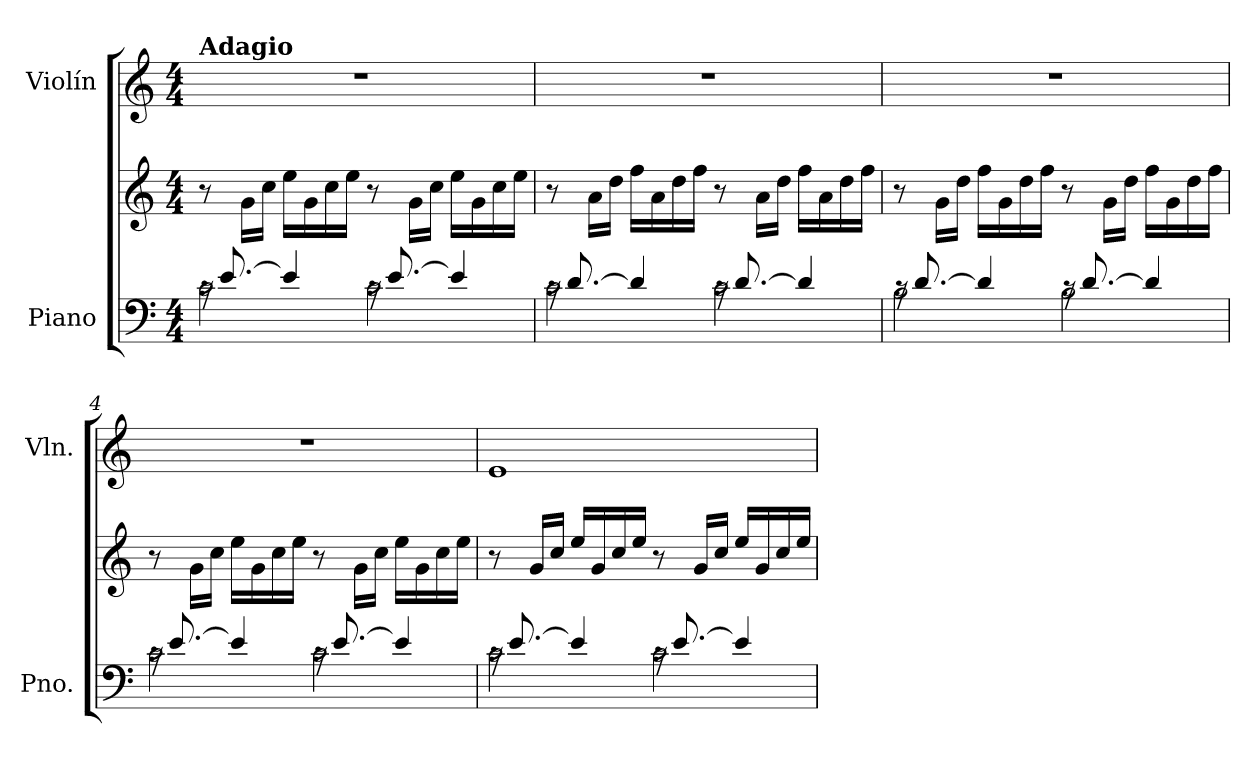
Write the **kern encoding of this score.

**kern	**kern	**kern
*part2	*part2	*part1
*staff3	*staff2	*staff1
*I"Piano	*	*I"Violín
*I'Pno.	*	*I'Vln.
*clefF4	*clefG2	*clefG2
*k[]	*k[]	*k[]
*M4/4	*M4/4	*M4/4
=1	=1	=1
*^	*	*
!	!	!	!LO:TX:a:B:t=Adagio
16rc	2c\	8r	1r
[8.e/	.	.	.
.	.	16g\LL	.
.	.	16cc\JJ	.
4e/]	.	16ee\LL	.
.	.	16g\	.
.	.	16cc\	.
.	.	16ee\JJ	.
16rc	2c\	8r	.
[8.e/	.	.	.
.	.	16g\LL	.
.	.	16cc\JJ	.
4e/]	.	16ee\LL	.
.	.	16g\	.
.	.	16cc\	.
.	.	16ee\JJ	.
=2	=2	=2	=2
16rc	2c\	8r	1r
[8.d/	.	.	.
.	.	16a\LL	.
.	.	16dd\JJ	.
4d/]	.	16ff\LL	.
.	.	16a\	.
.	.	16dd\	.
.	.	16ff\JJ	.
16rc	2c\	8r	.
[8.d/	.	.	.
.	.	16a\LL	.
.	.	16dd\JJ	.
4d/]	.	16ff\LL	.
.	.	16a\	.
.	.	16dd\	.
.	.	16ff\JJ	.
=3	=3	=3	=3
16rc	2B\	8r	1r
[8.d/	.	.	.
.	.	16g\LL	.
.	.	16dd\JJ	.
4d/]	.	16ff\LL	.
.	.	16g\	.
.	.	16dd\	.
.	.	16ff\JJ	.
16rc	2B\	8r	.
[8.d/	.	.	.
.	.	16g\LL	.
.	.	16dd\JJ	.
4d/]	.	16ff\LL	.
.	.	16g\	.
.	.	16dd\	.
.	.	16ff\JJ	.
!!LO:LB:g=z
=4	=4	=4	=4
16rc	2c\	8r	1r
[8.e/	.	.	.
.	.	16g\LL	.
.	.	16cc\JJ	.
4e/]	.	16ee\LL	.
.	.	16g\	.
.	.	16cc\	.
.	.	16ee\JJ	.
16rc	2c\	8r	.
[8.e/	.	.	.
.	.	16g\LL	.
.	.	16cc\JJ	.
4e/]	.	16ee\LL	.
.	.	16g\	.
.	.	16cc\	.
.	.	16ee\JJ	.
=5	=5	=5	=5
16rc	2c\	8r	1e
[8.e/	.	.	.
.	.	16g/LL	.
.	.	16cc/JJ	.
4e/]	.	16ee/LL	.
.	.	16g/	.
.	.	16cc/	.
.	.	16ee/JJ	.
16rc	2c\	8r	.
[8.e/	.	.	.
.	.	16g/LL	.
.	.	16cc/JJ	.
4e/]	.	16ee/LL	.
.	.	16g/	.
.	.	16cc/	.
.	.	16ee/JJ	.
*v	*v	*	*
=	=	=
*-	*-	*-
